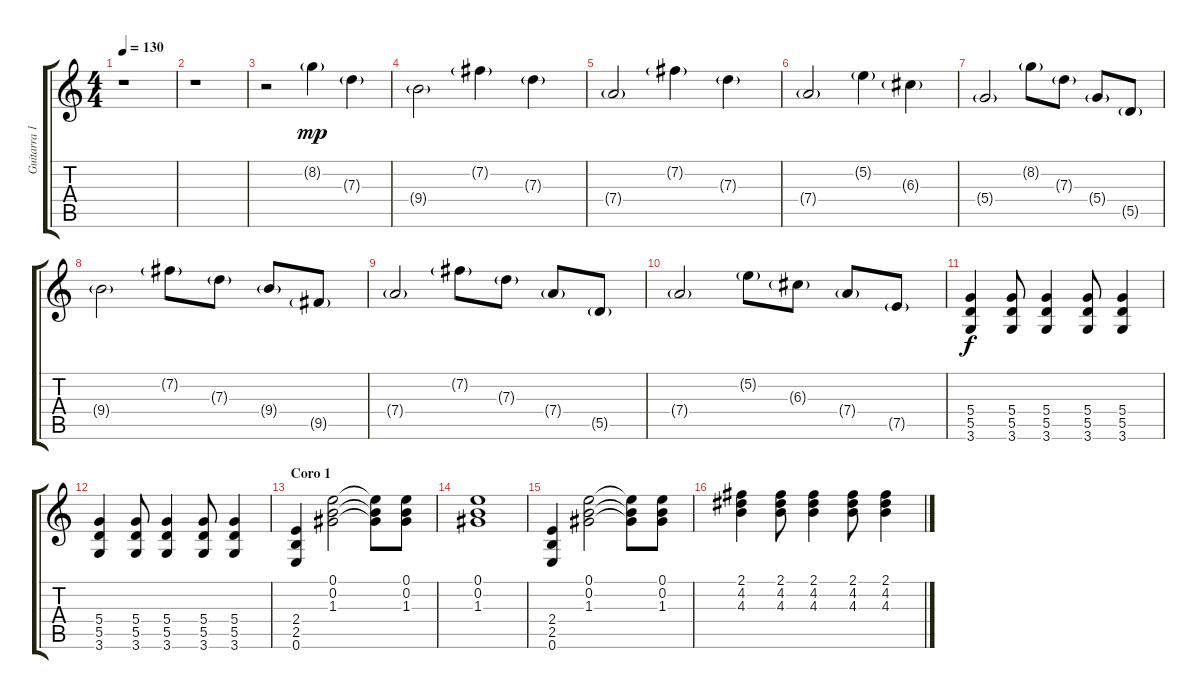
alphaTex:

\track ("Guitarra 1" "Guitarra 1") {instrument distortionguitar}
\staff {score tabs}
\tuning (E4 B3 G3 D3 A2 E2) {hide}
\ts (4 4)
\tempo 130
\clef g2
\ks c
r.1{dy mp} |
r.1 |
r.2 8.2{g}.4 7.3{g}.4 |
9.4{g}.2 7.2{g}.4 7.3{g}.4 |
7.4{g}.2 7.2{g}.4 7.3{g}.4 |
7.4{g}.2 5.2{g}.4 6.3{g}.4 |
5.4{g}.2 8.2{g}.8 7.3{g}.8 5.4{g}.8 5.5{g}.8 |
9.4{g}.2 7.2{g}.8 7.3{g}.8 9.4{g}.8 9.5{g}.8 |
7.4{g}.2 7.2{g}.8 7.3{g}.8 7.4{g}.8 5.5{g}.8 |
7.4{g}.2 5.2{g}.8 6.3{g}.8 7.4{g}.8 7.5{g}.8 |
(5.4 5.5 3.6).4{dy f} (5.4 5.5 3.6).8 (5.4 5.5 3.6).4 (5.4 5.5 3.6).8 (5.4 5.5 3.6).4 |
(5.4 5.5 3.6).4 (5.4 5.5 3.6).8 (5.4 5.5 3.6).4 (5.4 5.5 3.6).8 (5.4 5.5 3.6).4 |
\section ("" "Coro 1")
(2.4 2.5 0.6).4 (0.1 0.2 1.3).2 (0.1{t} 0.2{t} 1.3{t}).8 (0.1 0.2 1.3).8 |
(0.1 0.2 1.3).1 |
(2.4 2.5 0.6).4 (0.1 0.2 1.3).2 (0.1{t} 0.2{t} 1.3{t}).8 (0.1 0.2 1.3).8 |
(2.1 4.2 4.3).4 (2.1 4.2 4.3).8 (2.1 4.2 4.3).4 (2.1 4.2 4.3).8 (2.1 4.2 4.3).4
